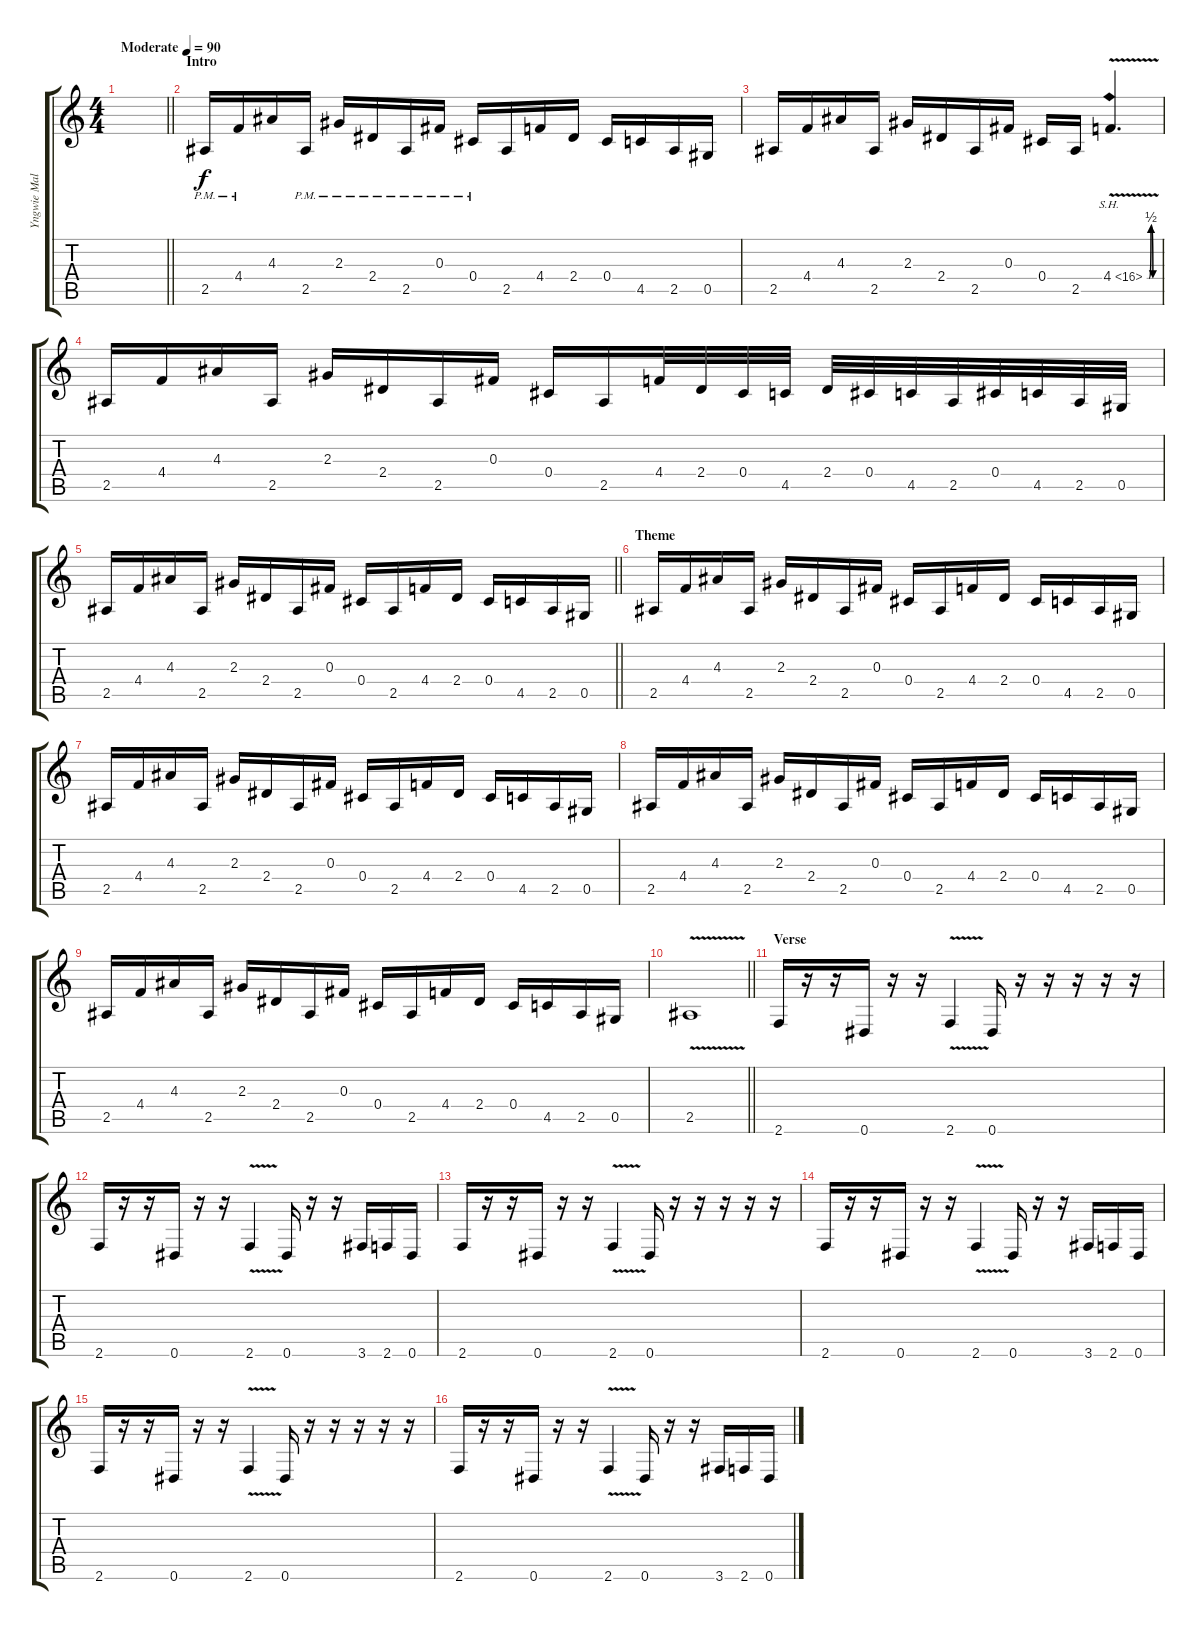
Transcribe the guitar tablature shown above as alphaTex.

\track ("Yngwie Malmsteen" "Yngwie Mal") {instrument overdrivenguitar}
\staff {score tabs}
\tuning (Eb4 Bb3 Gb3 Db3 Ab2 Eb2) {hide}
\ts (4 4)
\tempo (90 "Moderate")
\clef g2
\barLineRight lightlight
\ks c
|
\section ("" "Intro")
2.5{pm}.16 4.4{pm}.16 4.3.16 2.5{pm}.16 2.3{pm}.16 2.4{pm}.16 2.5{pm}.16 0.3{pm}.16 0.4{pm}.16 2.5.16 4.4.16 2.4.16 0.4.16 4.5.16 2.5.16 0.5.16 |
2.5.16 4.4.16 4.3.16 2.5.16 2.3.16 2.4.16 2.5.16 0.3.16 0.4.16 2.5.16 4.4{be (custom 0 0 10 0 20 2 30 0 60 0) sh 12 v}.4{d} |
2.5.16 4.4.16 4.3.16 2.5.16 2.3.16 2.4.16 2.5.16 0.3.16 0.4.16 2.5.16 4.4.32 2.4.32 0.4.32 4.5.32 2.4.32 0.4.32 4.5.32 2.5.32 0.4.32 4.5.32 2.5.32 0.5.32 |
\barLineRight lightlight
2.5.16 4.4.16 4.3.16 2.5.16 2.3.16 2.4.16 2.5.16 0.3.16 0.4.16 2.5.16 4.4.16 2.4.16 0.4.16 4.5.16 2.5.16 0.5.16 |
\section ("" "Theme")
2.5.16 4.4.16 4.3.16 2.5.16 2.3.16 2.4.16 2.5.16 0.3.16 0.4.16 2.5.16 4.4.16 2.4.16 0.4.16 4.5.16 2.5.16 0.5.16 |
2.5.16 4.4.16 4.3.16 2.5.16 2.3.16 2.4.16 2.5.16 0.3.16 0.4.16 2.5.16 4.4.16 2.4.16 0.4.16 4.5.16 2.5.16 0.5.16 |
2.5.16 4.4.16 4.3.16 2.5.16 2.3.16 2.4.16 2.5.16 0.3.16 0.4.16 2.5.16 4.4.16 2.4.16 0.4.16 4.5.16 2.5.16 0.5.16 |
2.5.16 4.4.16 4.3.16 2.5.16 2.3.16 2.4.16 2.5.16 0.3.16 0.4.16 2.5.16 4.4.16 2.4.16 0.4.16 4.5.16 2.5.16 0.5.16 |
\barLineRight lightlight
2.5{v}.1 |
\section ("" "Verse")
2.6.16 r.16 r.16 0.6.16 r.16 r.16 2.6{v}.4 0.6.16 r.16 r.16 r.16 r.16 r.16 |
2.6.16 r.16 r.16 0.6.16 r.16 r.16 2.6{v}.4 0.6.16 r.16 r.16 3.6.16 2.6.16 0.6.16 |
2.6.16 r.16 r.16 0.6.16 r.16 r.16 2.6{v}.4 0.6.16 r.16 r.16 r.16 r.16 r.16 |
2.6.16 r.16 r.16 0.6.16 r.16 r.16 2.6{v}.4 0.6.16 r.16 r.16 3.6.16 2.6.16 0.6.16 |
2.6.16 r.16 r.16 0.6.16 r.16 r.16 2.6{v}.4 0.6.16 r.16 r.16 r.16 r.16 r.16 |
2.6.16 r.16 r.16 0.6.16 r.16 r.16 2.6{v}.4 0.6.16 r.16 r.16 3.6.16 2.6.16 0.6.16
